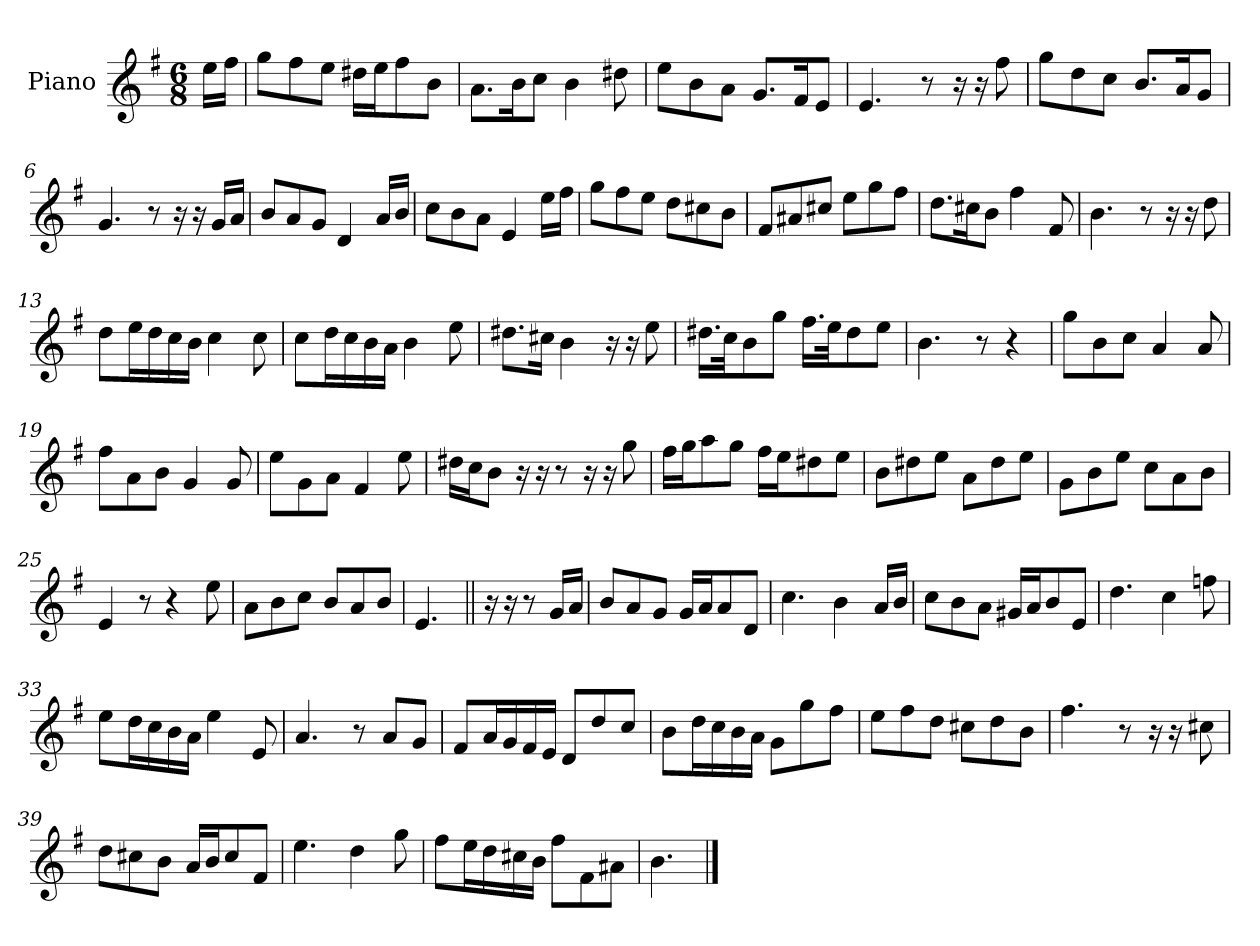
**kern
*part1
*staff1
*I"Piano
*I'Pno.
*clefG2
*k[f#]
*M6/8
=
16ee\LL
16ff#\JJ
=1
8gg\L
8ff#\
8ee\J
16dd#X\LL
16ee\J
8ff#\
8b\J
=2
8.a\L
16b\K
8cc\J
4b\
8dd#X\
=3
8ee\L
8b\
8a\J
8.g/L
16f#/K
8e/J
=4
4.e/
8r
16r
16r
8ff#\
=5
8gg\L
8dd\
8cc\J
8.b/L
16a/K
8g/J
=6
4.g/
8r
16r
16r
16g/LL
16a/JJ
=7
8b/L
8a/
8g/J
4d/
16a/LL
16b/JJ
=8
8cc\L
8b\
8a\J
4e/
16ee\LL
16ff#\JJ
=9
8gg\L
8ff#\
8ee\J
8dd\L
8cc#X\
8b\J
=10
8f#/L
8a#X/
8cc#X/J
8ee\L
8gg\
8ff#\J
=11
8.dd\L
16cc#X\K
8b\J
4ff#\
8f#/
=12
4.b\
8r
16r
16r
8dd\
=13
8dd\L
16ee\L
16dd\
16cc\
16b\JJ
4cc\
8cc\
=14
8cc\L
16dd\L
16cc\
16b\
16a\JJ
4b\
8ee\
=15
8.dd#X\L
16cc#X\Jk
4b\
16r
16r
8ee\
=16
16.dd#X\LL
32cc\JK
8b\
8gg\J
16.ff#\LL
32ee\JK
8dd#\
8ee\J
=17
4.b\
8r
4r
=18
8gg\L
8b\
8cc\J
4a/
8a/
=19
8ff#\L
8a\
8b\J
4g/
8g/
=20
8ee\L
8g\
8a\J
4f#/
8ee\
=21
16dd#X\LL
16cc\J
8b\J
16r
16r
8r
16r
16r
8gg\
=22
16ff#\LL
16gg\J
8aa\
8gg\J
16ff#\LL
16ee\J
8dd#X\
8ee\J
=23
8b\L
8dd#X\
8ee\J
8a\L
8dd#\
8ee\J
=24
8g\L
8b\
8ee\J
8cc\L
8a\
8b\J
=25
4e/
8r
4r
8ee\
=26
8a\L
8b\
8cc\J
8b/L
8a/
8b/J
=27
4.e/
=28||
16r
16r
8r
16g/LL
16a/JJ
=29
8b/L
8a/
8g/J
16g/LL
16a/J
8a/
8d/J
=30
4.cc\
4b\
16a/LL
16b/JJ
=31
8cc\L
8b\
8a\J
16g#X/LL
16a/J
8b/
8e/J
=32
4.dd\
4cc\
8ffn\
=33
8ee\L
16dd\L
16cc\
16b\
16a\JJ
4ee\
8e/
=34
4.a/
8r
8a/L
8g/J
=35
8f#/L
16a/L
16g/
16f#/
16e/JJ
8d/L
8dd/
8cc/J
=36
8b\L
16dd\L
16cc\
16b\
16a\JJ
8g\L
8gg\
8ff#\J
=37
8ee\L
8ff#\
8dd\J
8cc#X\L
8dd\
8b\J
=38
4.ff#\
8r
16r
16r
8cc#X\
=39
8dd\L
8cc#X\
8b\J
16a/LL
16b/J
8cc#/
8f#/J
=40
4.ee\
4dd\
8gg\
=41
8ff#\L
16ee\L
16dd\
16cc#X\
16b\JJ
8ff#\L
8f#\
8a#X\J
=42
4.b\
==
*-
